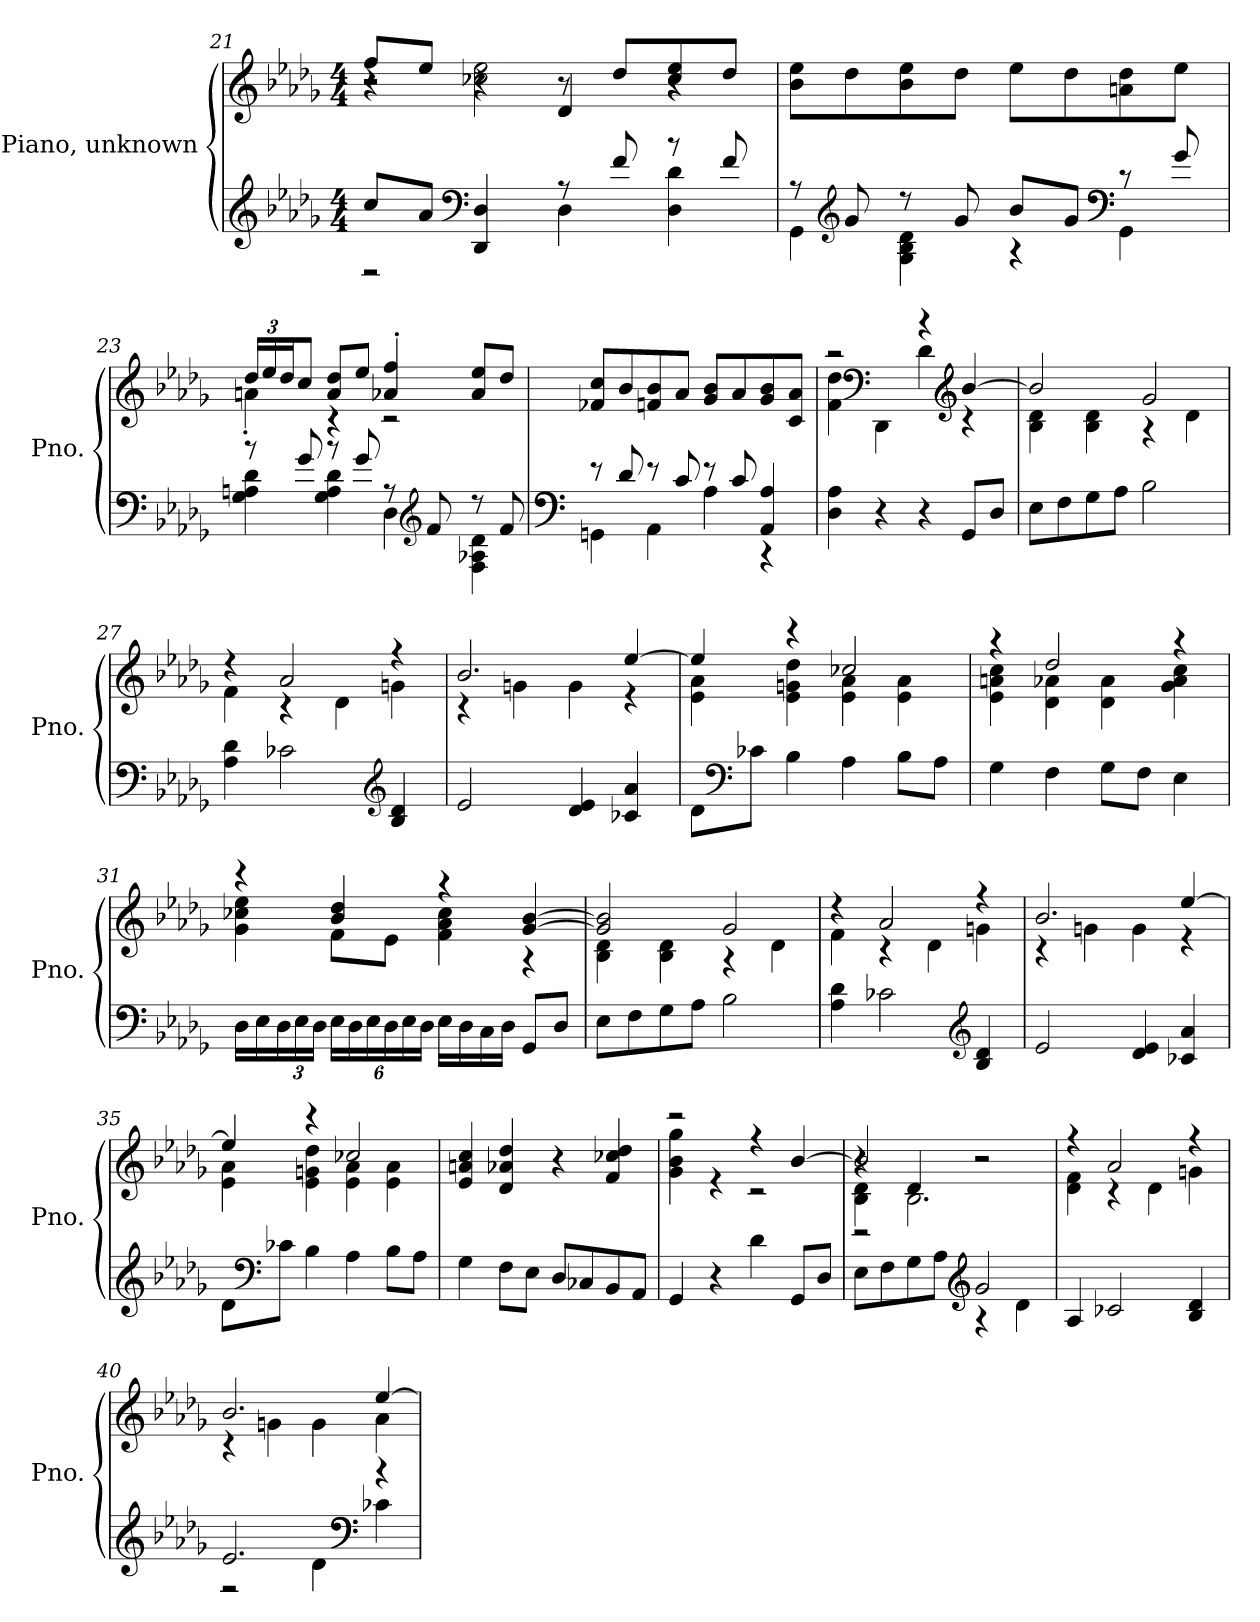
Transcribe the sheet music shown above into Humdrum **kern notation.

**kern	**kern
*part1	*part1
*staff2	*staff1
*I"Piano, unknown	*
*I'Pno.	*
!!LO:PB:g=z
*clefG2	*clefG2
*k[b-e-a-d-g-]	*k[b-e-a-d-g-]
*M4/4	*M4/4
=21	=21
*^	*^
*	*	*	*^
8cc/L	2r	8ff/L	4r	2r
8a-/J	.	8ee-/J	.	.
*clefF4	*	*	*	*
4DD-/ 4D-/	.	4r	2cc-X\ 2ee-\	.
8r	4D-\	8r	.	4d-/
8f/	.	8dd-/L	.	.
8r	4D-\ 4d-\	8cc-/ 8ee-/	4r	4r
8f/	.	8dd-/J	.	.
*	*	*v	*v	*v
=22	=22	=22
8r	4GG-\	8b-\ 8ee-\L
*clefG2	*	*
8g-/	.	8dd-\
8r	4G-\ 4B-\ 4d-\	8b-\ 8ee-\
8g-/	.	8dd-\J
8b-/L	4r	8ee-\L
8g-/J	.	8dd-\
*clefF4	*	*
8r	4GG-\	8an\ 8dd-\
8g-/	.	8ee-\J
=23	=23	=23
*	*	*Xbrackettup
*	*	*^
8r	4G-\ 4An\ 4d-\	24dd-/LL	4an'\
.	.	24ee-/	.
.	.	24dd-/J	.
8g-/	.	8cc/J	.
8r	4G-\ 4A\ 4d-\	8a/ 8dd-/L	4r
8g-/	.	8ee-/J	.
8r	4D-\	4a-X/' 4ff/'	2r
*clefG2	*	*	*
8f/	.	.	.
8r	4F\ 4A-X\ 4d-\	8a-/ 8ee-/L	.
8f/	.	8dd-/J	.
*	*	*v	*v
!!LO:LB:g=z
=24	=24	=24
*clefF4	*	*
8r	4GGn\	8f-X/ 8cc/L
8d-/	.	8b-/
8r	4AA-\	8fn/ 8b-/
8c/	.	8a-/J
8r	4A-\	8g-/ 8b-/L
8c/	.	8a-/
4AA-/ 4A-/	4r	8g-/ 8b-/
.	.	8c/ 8a-/J
*v	*v	*
=25	=25
*	*^
4D-\ 4A-\	2r	4f\ 4dd-\
*	*clefF4	*
4r	.	4DD-\
4r	4r	4d-\
*	*clefG2	*
8GG-/L	[4b-/	4r
8D-/J	.	.
=26	=26	=26
8E-\L	2b-/]	4B-\ 4d-\
8F\	.	.
8G-\	.	4B-\ 4d-\
8A-\J	.	.
2B-\	2g-/	4r
.	.	4d-\
=27	=27	=27
4A-\ 4d-\	4r	4f\
2c-X\	2a-/	4r
.	.	4d-\
*clefG2	*	*
4B-/ 4d-/	4r	4gn\
=28	=28	=28
2e-/	2.b-/	4r
.	.	4gn\
4d-/ 4e-/	.	4g\
4c-X/ 4a-/	[4ee-/	4r
!!LO:LB:g=z	!!
=29	=29	=29
8d-\L	4ee-/]	4e-\ 4a-\
*clefF4	*	*
8c-X\J	.	.
4B-\	4r	4e-\ 4gn\ 4dd-\
4A-\	2cc-X/	4e-\ 4a-\
8B-\L	.	4e-\ 4a-\
8A-\J	.	.
=30	=30	=30
4G-\	4r	4e-\ 4an\ 4cc\
4F\	2dd-/	4d-\ 4a-X\
8G-\L	.	4d-\ 4a-\
8F\J	.	.
4E-\	4r	4g-\ 4a-\ 4cc\
=31	=31	=31
16D-\LL	4r	4g-\ 4cc-X\ 4ee-\
16E-\	.	.
*Xbrackettup	*	*
24D-\	.	.
24E-\	.	.
24D-\JJ	.	.
24E-\LL	4b-/ 4dd-/	8f\L
24D-\	.	.
24E-\	.	.
24D-\	.	8e-\J
24E-\	.	.
24D-\JJ	.	.
16E-\LL	4r	4f\ 4a-\ 4cc-\
16D-\	.	.
16C\	.	.
16D-\JJ	.	.
8GG-/L	[4g-/ [4b-/	4r
8D-/J	.	.
=32	=32	=32
8E-\L	2g-/] 2b-/]	4B-\ 4d-\
8F\	.	.
8G-\	.	4B-\ 4d-\
8A-\J	.	.
2B-\	2g-/	4r
.	.	4d-\
!!LO:LB:g=z	!!
=33	=33	=33
4A-\ 4d-\	4r	4f\
2c-X\	2a-/	4r
.	.	4d-\
*clefG2	*	*
4B-/ 4d-/	4r	4gn\
=34	=34	=34
2e-/	2.b-/	4r
.	.	4gn\
4d-/ 4e-/	.	4g\
4c-X/ 4a-/	[4ee-/	4r
=35	=35	=35
8d-\L	4ee-/]	4e-\ 4a-\
*clefF4	*	*
8c-X\J	.	.
4B-\	4r	4e-\ 4gn\ 4dd-\
4A-\	2cc-X/	4e-\ 4a-\
8B-\L	.	4e-\ 4a-\
8A-\J	.	.
*	*v	*v
=36	=36
4G-\	4e-/ 4an/ 4cc/
8F\L	4d-/ 4a-X/ 4dd-/
8E-\J	.
8D-/L	4r
8C-X/	.
8BB-/	4f/ 4cc-X/ 4dd-/
8AA-/J	.
=37	=37
*	*^
4GG-/	2r	4g-\ 4b-\ 4gg-\
4r	.	4r
4d-\	4r	2r
8GG-/L	[4b-/	.
8D-/J	.	.
!!LO:LB:g=z
=38	=38	=38
*^	*	*^
2r	8E-\L	2b-/]	4B-\ 4d-\	4r
.	8F\	.	.	.
.	8G-\	.	2.B-\	4d-/
.	8A-\J	.	.	.
*clefG2	*	*	*	*
2g-/	4r	2r	.	2r
.	4d-\	.	.	.
*v	*v	*	*	*
*	*	*v	*v
=39	=39	=39
4A-/	4r	4d-\ 4f\
2c-X/	2a-/	4r
.	.	4d-\
4B-/ 4d-/	4r	4gn\
=40	=40	=40
*^	*	*
2.e-/	2r	2.b-/	4r
.	.	.	4gn\
.	4d-\	.	4g\
*clefF4	*	*	*
4r	4c-X\	[4ee-/	4a-\
*v	*v	*	*
*	*v	*v
=	=
*-	*-
